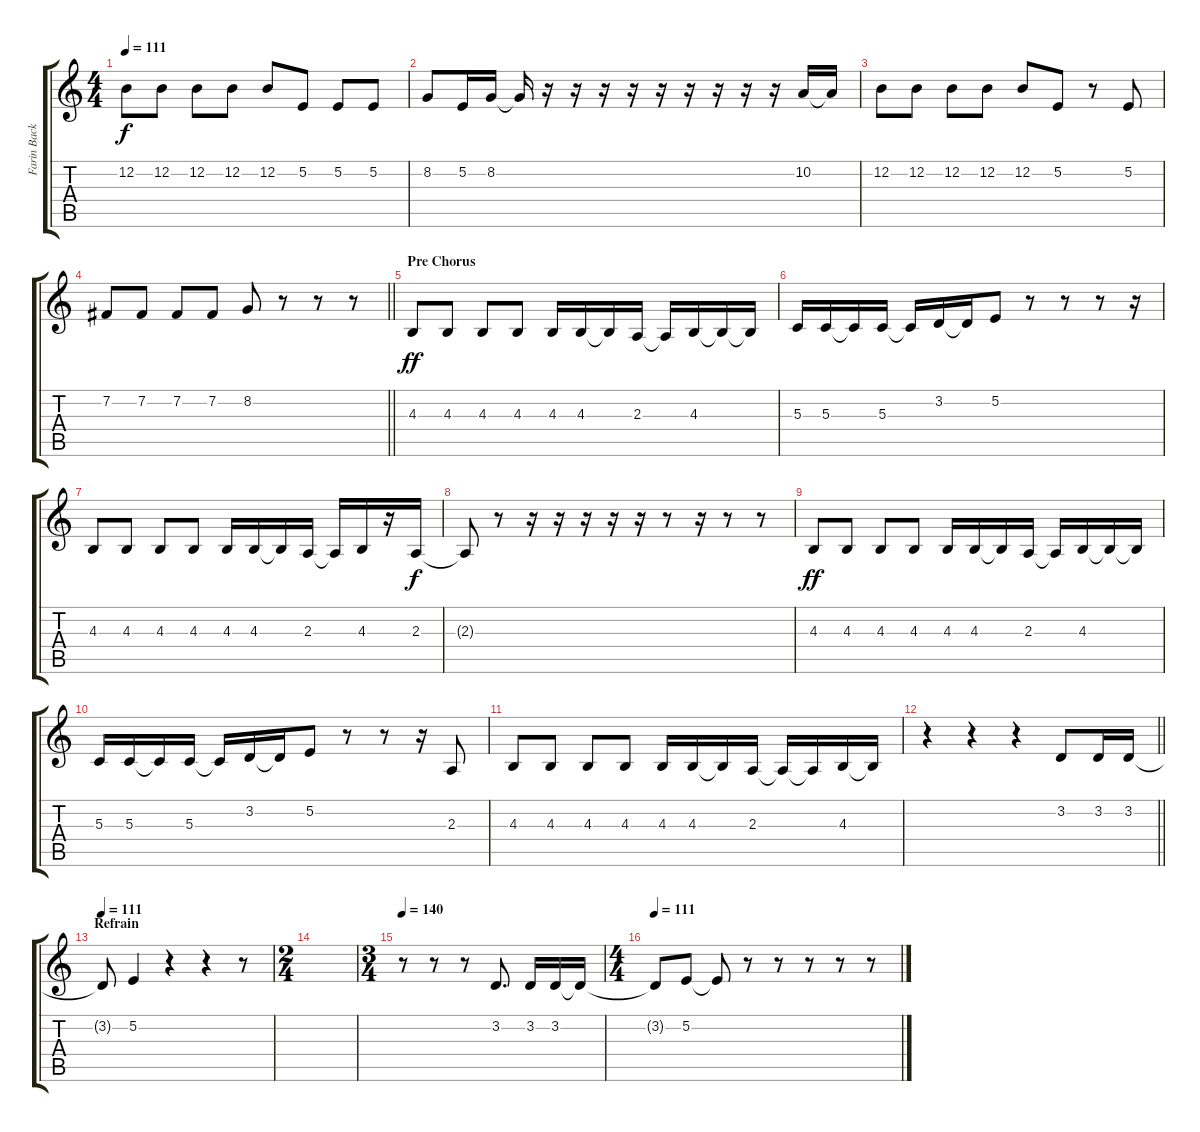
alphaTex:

\track ("Farin Background Vocals L" "Farin Back") {instrument bassoon}
\staff {score tabs}
\tuning (E4 B3 G3 D3 A2 E2) {hide}
\ts (4 4)
\tempo 111
\clef g2
\ks c
12.2.8{dy f} 12.2.8 12.2.8 12.2.8 12.2.8 5.2.8 5.2.8 5.2.8 |
8.2.8 5.2.16 8.2.16 8.2{t}.16 r.16 r.16 r.16 r.16 r.16 r.16 r.16 r.16 r.16 10.2.16 10.2{t}.16 |
12.2.8 12.2.8 12.2.8 12.2.8 12.2.8 5.2.8 r.8 5.2.8 |
\barLineRight lightlight
7.2.8 7.2.8 7.2.8 7.2.8 8.2.8 r.8 r.8 r.8 |
\section ("" "Pre Chorus")
4.3.8{dy ff} 4.3.8 4.3.8 4.3.8 4.3.16 4.3.16 4.3{t}.16 2.3.16 2.3{t}.16 4.3.16 4.3{t}.16 4.3{t}.16 |
5.3.16 5.3.16 5.3{t}.16 5.3.16 5.3{t}.16 3.2.16 3.2{t}.16 5.2.8 r.8 r.8 r.8 r.16 |
4.3.8 4.3.8 4.3.8 4.3.8 4.3.16 4.3.16 4.3{t}.16 2.3.16 2.3{t}.16 4.3.16 r.16 2.3.16{dy f} |
2.3{t}.8 r.8 r.16 r.16 r.16 r.16 r.16 r.8 r.16 r.8 r.8 |
4.3.8{dy ff} 4.3.8 4.3.8 4.3.8 4.3.16 4.3.16 4.3{t}.16 2.3.16 2.3{t}.16 4.3.16 4.3{t}.16 4.3{t}.16 |
5.3.16 5.3.16 5.3{t}.16 5.3.16 5.3{t}.16 3.2.16 3.2{t}.16 5.2.8 r.8 r.8 r.16 2.3.8 |
4.3.8 4.3.8 4.3.8 4.3.8 4.3.16 4.3.16 4.3{t}.16 2.3.16 2.3{t}.16 2.3{t}.16 4.3.16 4.3{t}.16 |
\barLineRight lightlight
r.4 r.4 r.4 3.2.8 3.2.16 3.2.16 |
\section ("" "Refrain")
\tempo 111
3.2{t}.8 5.2.4 r.4 r.4 r.8 |
\ts (2 4)
|
\ts (3 4)
\tempo 140
r.8 r.8 r.8 3.2.8{d} 3.2.16 3.2.16 3.2{t}.16 |
\ts (4 4)
\tempo 111
3.2{t}.8 5.2.8 5.2{t}.8 r.8 r.8 r.8 r.8 r.8
